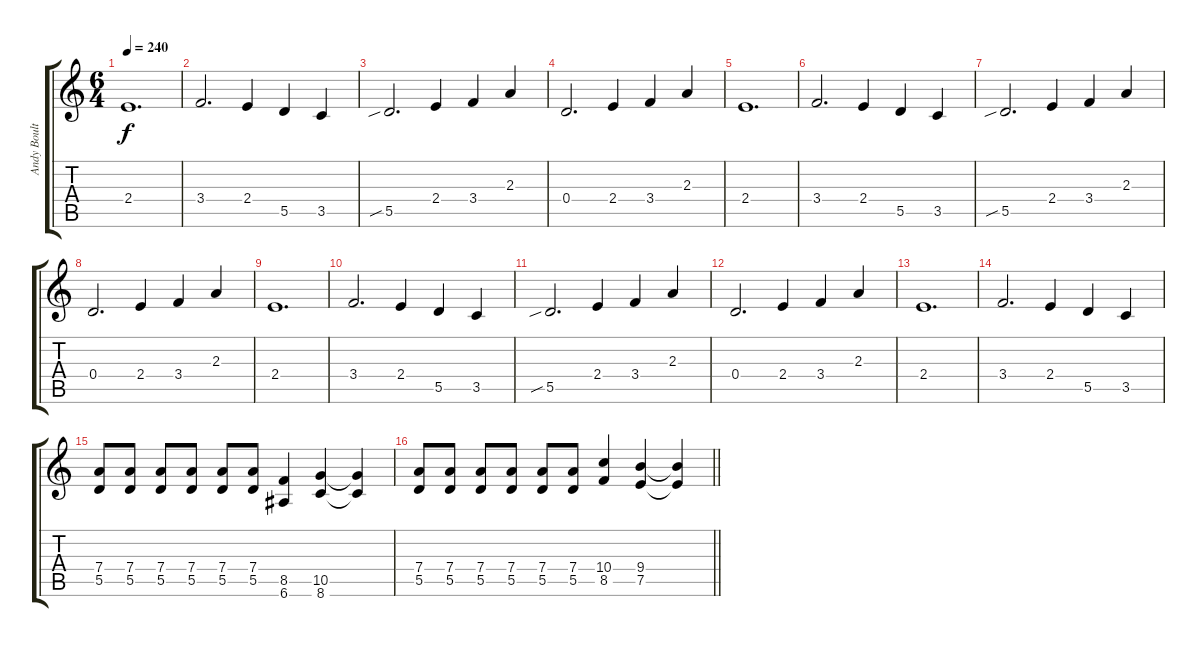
\track ("Andy Boulton" "Andy Boult") {instrument distortionguitar}
\staff {score tabs}
\tuning (E4 B3 G3 D3 A2 E2) {hide}
\ts (6 4)
\tempo 240
\clef g2
\ks c
2.4.1{d dy f} |
3.4.2{d} 2.4.4 5.5.4 3.5.4 |
5.5{sib}.2{d} 2.4.4 3.4.4 2.3.4 |
0.4.2{d} 2.4.4 3.4.4 2.3.4 |
2.4.1{d} |
3.4.2{d} 2.4.4 5.5.4 3.5.4 |
5.5{sib}.2{d} 2.4.4 3.4.4 2.3.4 |
0.4.2{d} 2.4.4 3.4.4 2.3.4 |
2.4.1{d} |
3.4.2{d} 2.4.4 5.5.4 3.5.4 |
5.5{sib}.2{d} 2.4.4 3.4.4 2.3.4 |
0.4.2{d} 2.4.4 3.4.4 2.3.4 |
2.4.1{d} |
3.4.2{d} 2.4.4 5.5.4 3.5.4 |
(7.4 5.5).8 (7.4 5.5).8 (7.4 5.5).8 (7.4 5.5).8 (7.4 5.5).8 (7.4 5.5).8 (8.5 6.6).4 (10.5 8.6).4 (10.5{t} 8.6{t}).4 |
\barLineRight lightlight
(7.4 5.5).8 (7.4 5.5).8 (7.4 5.5).8 (7.4 5.5).8 (7.4 5.5).8 (7.4 5.5).8 (10.4 8.5).4 (9.4 7.5).4 (9.4{t} 7.5{t}).4
